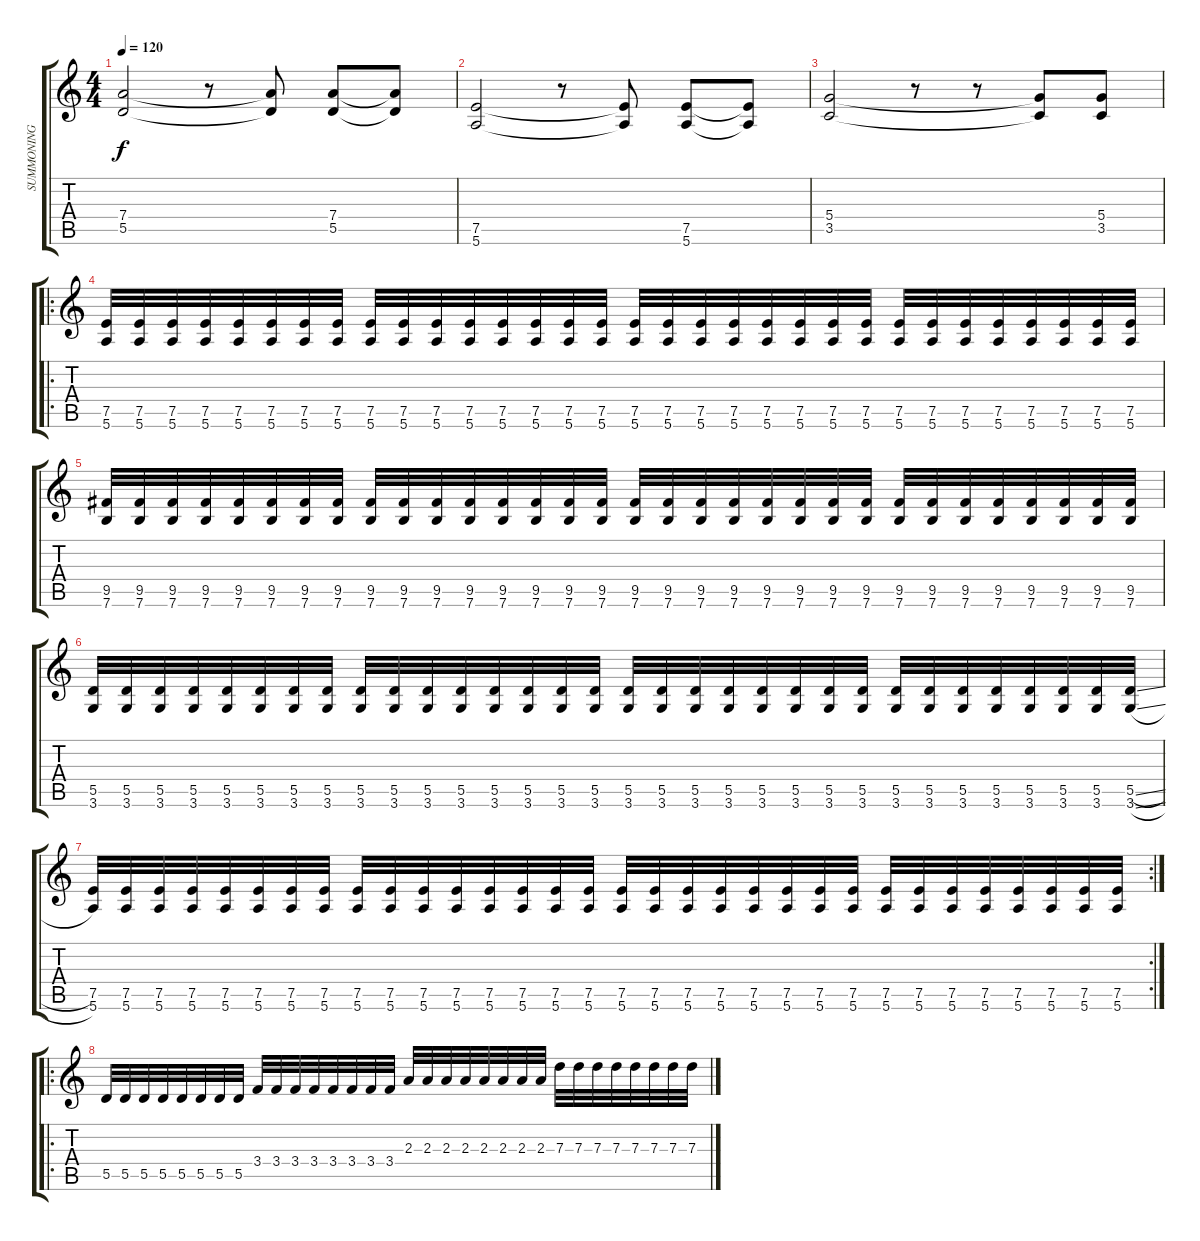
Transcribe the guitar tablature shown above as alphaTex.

\track ("SUMMONING" "SUMMONING") {instrument overdrivenguitar}
\staff {score tabs}
\tuning (E4 B3 G3 D3 A2 E2) {hide}
\ts (4 4)
\tempo 120
\clef g2
\ks c
(7.4 5.5).2{dy f instrument overdrivenguitar} r.8 (7.4{t} 5.5{t}).8 (7.4 5.5).8 (7.4{t} 5.5{t}).8 |
(7.5 5.6).2 r.8 (7.5{t} 5.6{t}).8 (7.5 5.6).8 (7.5{t} 5.6{t}).8 |
(5.4 3.5).2 r.8 r.8 (5.4{t} 3.5{t}).8 (5.4 3.5).8 |
\ro
(7.5 5.6).32 (7.5 5.6).32 (7.5 5.6).32 (7.5 5.6).32 (7.5 5.6).32 (7.5 5.6).32 (7.5 5.6).32 (7.5 5.6).32 (7.5 5.6).32 (7.5 5.6).32 (7.5 5.6).32 (7.5 5.6).32 (7.5 5.6).32 (7.5 5.6).32 (7.5 5.6).32 (7.5 5.6).32 (7.5 5.6).32 (7.5 5.6).32 (7.5 5.6).32 (7.5 5.6).32 (7.5 5.6).32 (7.5 5.6).32 (7.5 5.6).32 (7.5 5.6).32 (7.5 5.6).32 (7.5 5.6).32 (7.5 5.6).32 (7.5 5.6).32 (7.5 5.6).32 (7.5 5.6).32 (7.5 5.6).32 (7.5 5.6).32 |
(9.5 7.6).32 (9.5 7.6).32 (9.5 7.6).32 (9.5 7.6).32 (9.5 7.6).32 (9.5 7.6).32 (9.5 7.6).32 (9.5 7.6).32 (9.5 7.6).32 (9.5 7.6).32 (9.5 7.6).32 (9.5 7.6).32 (9.5 7.6).32 (9.5 7.6).32 (9.5 7.6).32 (9.5 7.6).32 (9.5 7.6).32 (9.5 7.6).32 (9.5 7.6).32 (9.5 7.6).32 (9.5 7.6).32 (9.5 7.6).32 (9.5 7.6).32 (9.5 7.6).32 (9.5 7.6).32 (9.5 7.6).32 (9.5 7.6).32 (9.5 7.6).32 (9.5 7.6).32 (9.5 7.6).32 (9.5 7.6).32 (9.5 7.6).32 |
(5.5 3.6).32 (5.5 3.6).32 (5.5 3.6).32 (5.5 3.6).32 (5.5 3.6).32 (5.5 3.6).32 (5.5 3.6).32 (5.5 3.6).32 (5.5 3.6).32 (5.5 3.6).32 (5.5 3.6).32 (5.5 3.6).32 (5.5 3.6).32 (5.5 3.6).32 (5.5 3.6).32 (5.5 3.6).32 (5.5 3.6).32 (5.5 3.6).32 (5.5 3.6).32 (5.5 3.6).32 (5.5 3.6).32 (5.5 3.6).32 (5.5 3.6).32 (5.5 3.6).32 (5.5 3.6).32 (5.5 3.6).32 (5.5 3.6).32 (5.5 3.6).32 (5.5 3.6).32 (5.5 3.6).32 (5.5 3.6).32 (5.5{sl} 3.6{sl}).32 |
\rc 2
(7.5 5.6).32 (7.5 5.6).32 (7.5 5.6).32 (7.5 5.6).32 (7.5 5.6).32 (7.5 5.6).32 (7.5 5.6).32 (7.5 5.6).32 (7.5 5.6).32 (7.5 5.6).32 (7.5 5.6).32 (7.5 5.6).32 (7.5 5.6).32 (7.5 5.6).32 (7.5 5.6).32 (7.5 5.6).32 (7.5 5.6).32 (7.5 5.6).32 (7.5 5.6).32 (7.5 5.6).32 (7.5 5.6).32 (7.5 5.6).32 (7.5 5.6).32 (7.5 5.6).32 (7.5 5.6).32 (7.5 5.6).32 (7.5 5.6).32 (7.5 5.6).32 (7.5 5.6).32 (7.5 5.6).32 (7.5 5.6).32 (7.5 5.6).32 |
\ro
5.5.32 5.5.32 5.5.32 5.5.32 5.5.32 5.5.32 5.5.32 5.5.32 3.4.32 3.4.32 3.4.32 3.4.32 3.4.32 3.4.32 3.4.32 3.4.32 2.3.32 2.3.32 2.3.32 2.3.32 2.3.32 2.3.32 2.3.32 2.3.32 7.3.32 7.3.32 7.3.32 7.3.32 7.3.32 7.3.32 7.3.32 7.3.32
